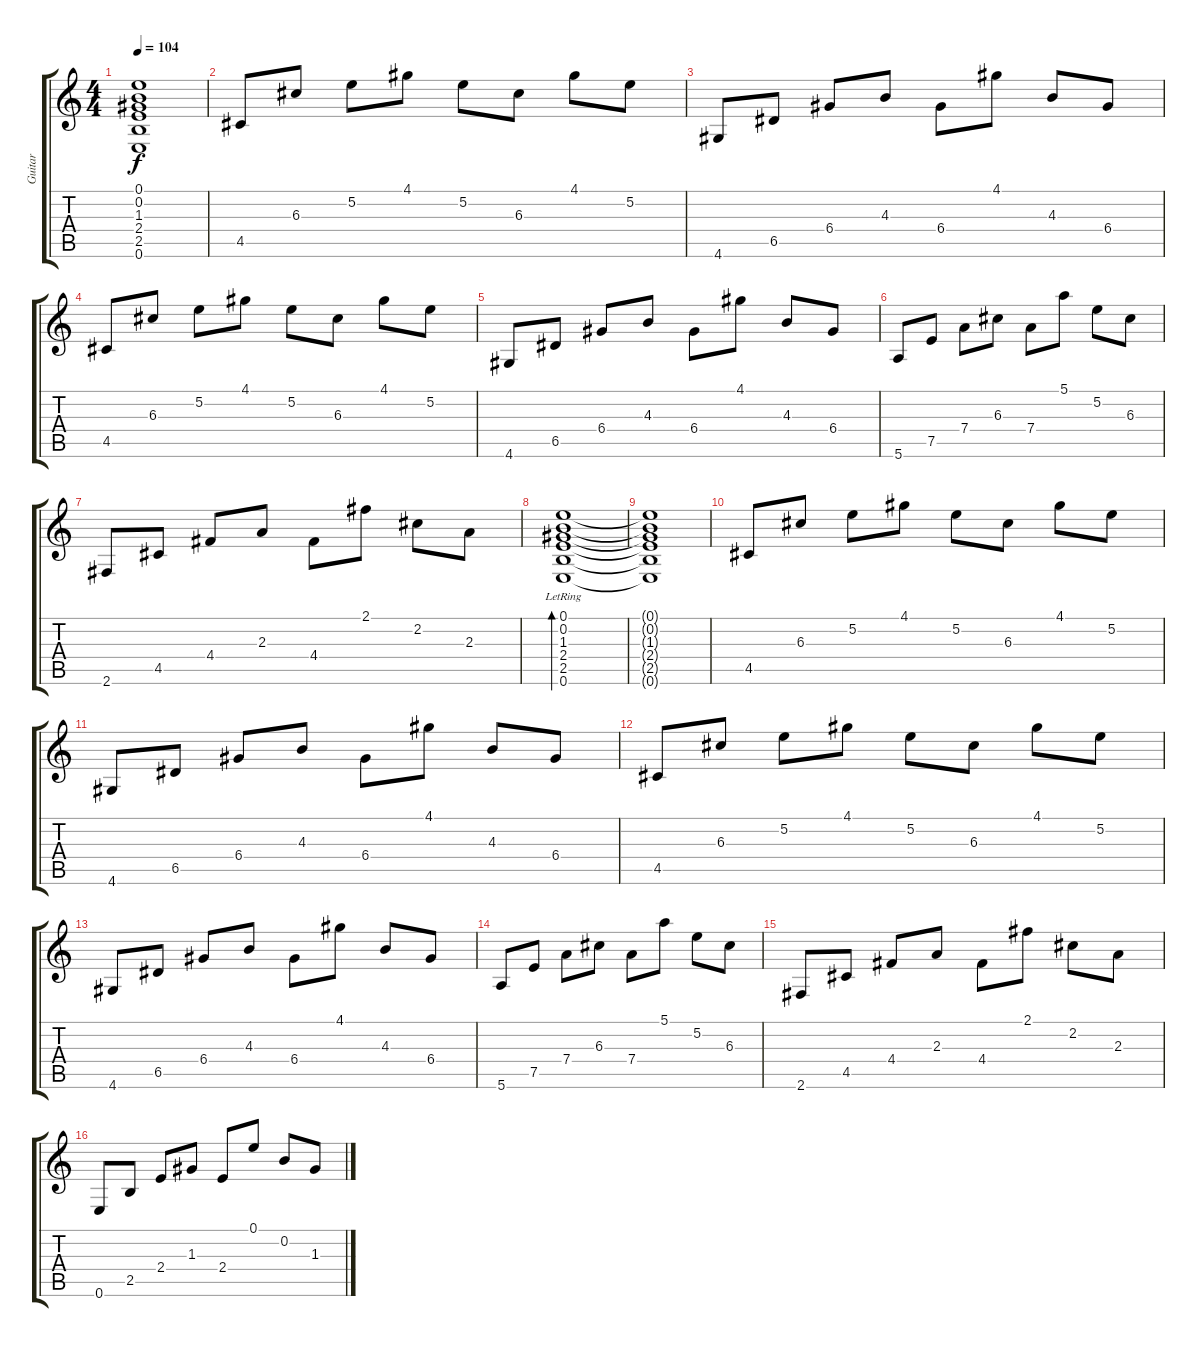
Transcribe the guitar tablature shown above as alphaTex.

\track ("Guitar" "Guitar") {instrument electricguitarjazz}
\staff {score tabs}
\tuning (E4 B3 G3 D3 A2 E2) {hide}
\ts (4 4)
\tempo 104
\clef g2
\ks c
(0.1{t} 0.2{t} 1.3{t} 2.4{t} 2.5{t} 0.6{t}).1{dy f} |
4.5.8 6.3.8 5.2.8 4.1.8 5.2.8 6.3.8 4.1.8 5.2.8 |
4.6.8 6.5.8 6.4.8 4.3.8 6.4.8 4.1.8 4.3.8 6.4.8 |
4.5.8 6.3.8 5.2.8 4.1.8 5.2.8 6.3.8 4.1.8 5.2.8 |
4.6.8 6.5.8 6.4.8 4.3.8 6.4.8 4.1.8 4.3.8 6.4.8 |
5.6.8 7.5.8 7.4.8 6.3.8 7.4.8 5.1.8 5.2.8 6.3.8 |
2.6.8 4.5.8 4.4.8 2.3.8 4.4.8 2.1.8 2.2.8 2.3.8 |
(0.1{lr} 0.2{lr} 1.3{lr} 2.4{lr} 2.5{lr} 0.6{lr}).1{bd 120} |
(0.1{t} 0.2{t} 1.3{t} 2.4{t} 2.5{t} 0.6{t}).1 |
4.5.8 6.3.8 5.2.8 4.1.8 5.2.8 6.3.8 4.1.8 5.2.8 |
4.6.8 6.5.8 6.4.8 4.3.8 6.4.8 4.1.8 4.3.8 6.4.8 |
4.5.8 6.3.8 5.2.8 4.1.8 5.2.8 6.3.8 4.1.8 5.2.8 |
4.6.8 6.5.8 6.4.8 4.3.8 6.4.8 4.1.8 4.3.8 6.4.8 |
5.6.8 7.5.8 7.4.8 6.3.8 7.4.8 5.1.8 5.2.8 6.3.8 |
2.6.8 4.5.8 4.4.8 2.3.8 4.4.8 2.1.8 2.2.8 2.3.8 |
0.6.8 2.5.8 2.4.8 1.3.8 2.4.8 0.1.8 0.2.8 1.3.8
